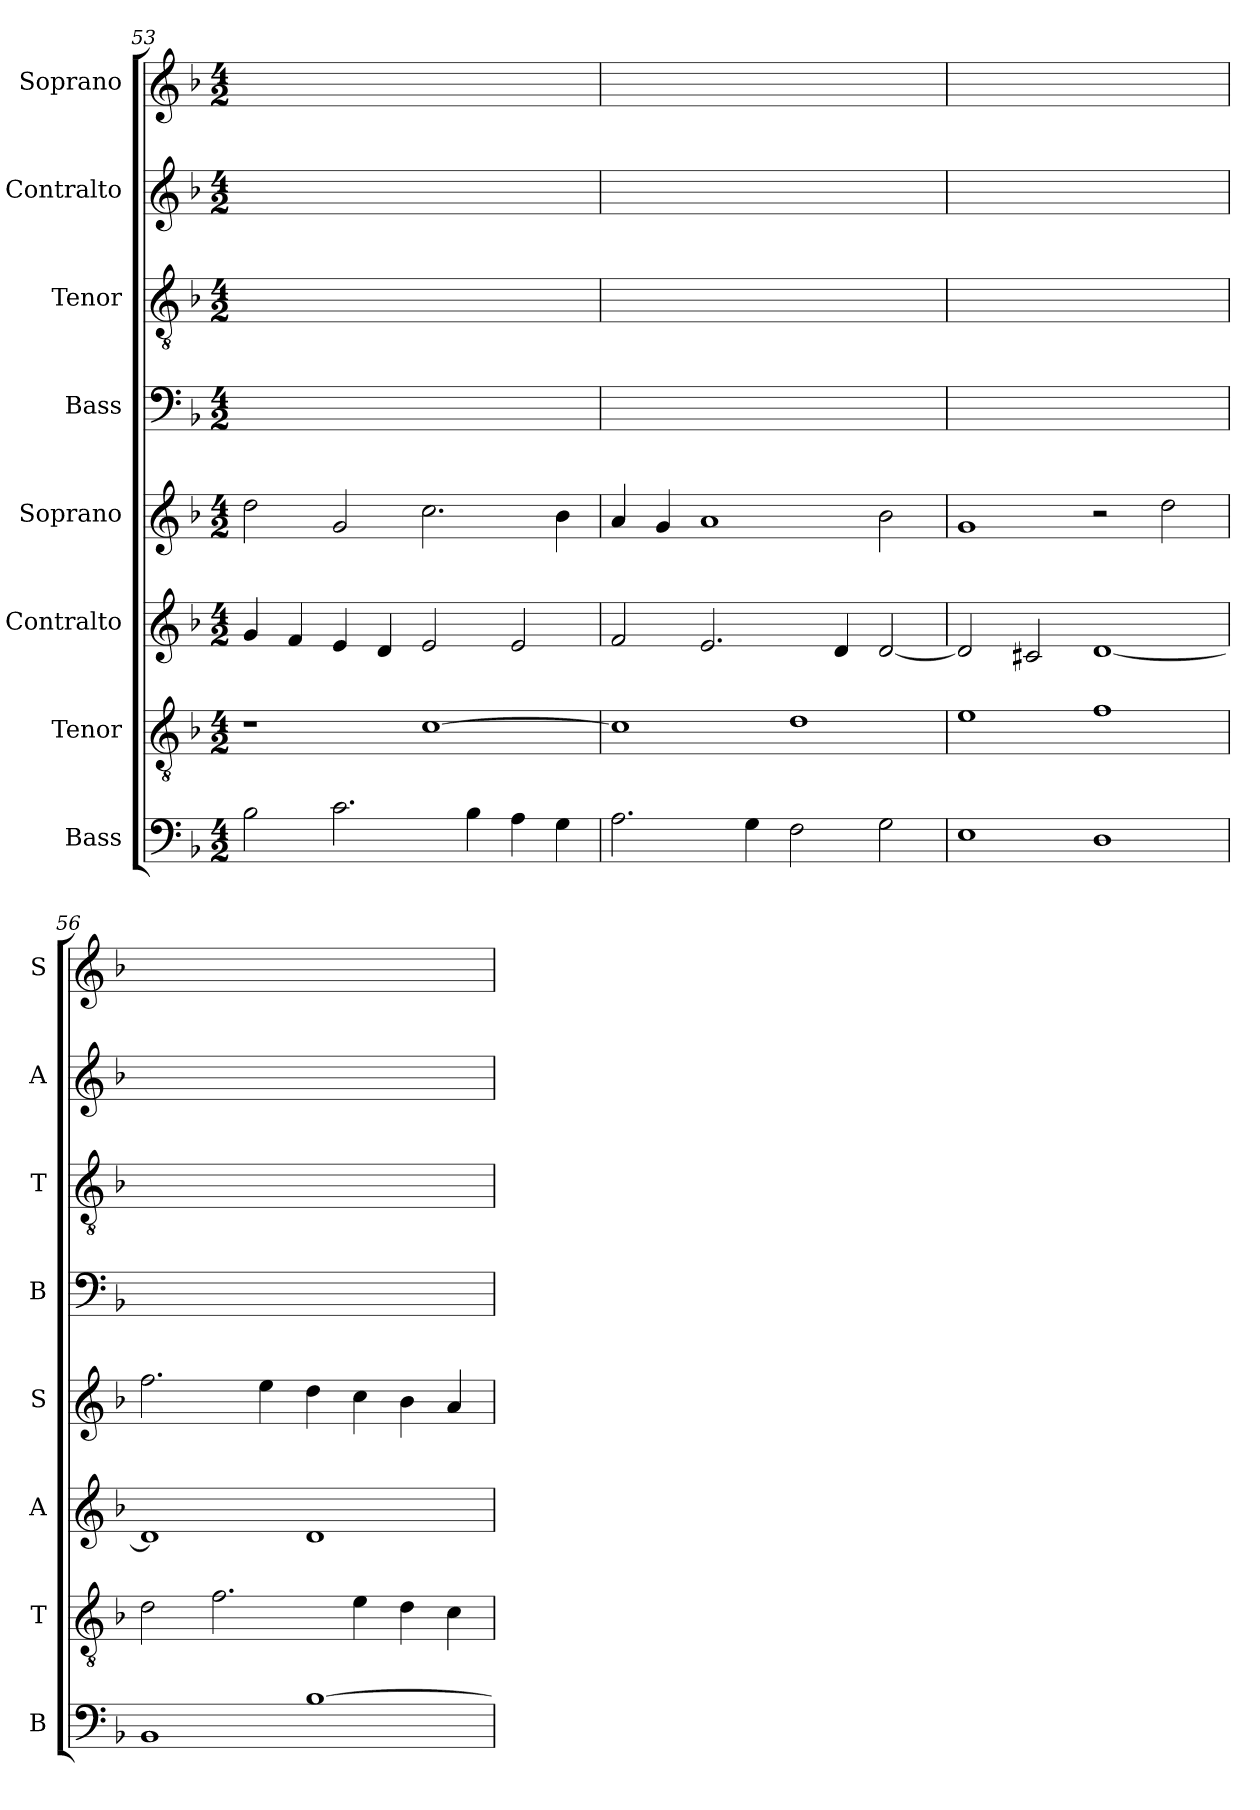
**kern	**kern	**kern	**kern	**kern	**kern	**kern	**kern
*part8	*part7	*part6	*part5	*part4	*part3	*part2	*part1
*staff8	*staff7	*staff6	*staff5	*staff4	*staff3	*staff2	*staff1
*I"Bass	*I"Tenor	*I"Contralto	*I"Soprano	*I"Bass	*I"Tenor	*I"Contralto	*I"Soprano
*I'B	*I'T	*I'A	*I'S	*I'B	*I'T	*I'A	*I'S
*clefF4	*clefGv2	*clefG2	*clefG2	*clefF4	*clefGv2	*clefG2	*clefG2
*k[b-]	*k[b-]	*k[b-]	*k[b-]	*k[b-]	*k[b-]	*k[b-]	*k[b-]
*G:dor	*G:dor	*G:dor	*G:dor	*G:dor	*G:dor	*G:dor	*G:dor
*M4/2	*M4/2	*M4/2	*M4/2	*M4/2	*M4/2	*M4/2	*M4/2
=53	=53	=53	=53	=53	=53	=53	=53
2B-	1r	4g	2dd	0ryy	0ryy	0ryy	0ryy
.	.	4f	.	.	.	.	.
2.c	.	4e	2g	.	.	.	.
.	.	4d	.	.	.	.	.
.	[1c	2e	2.cc	.	.	.	.
4B-	.	.	.	.	.	.	.
4A	.	2e	.	.	.	.	.
4G	.	.	4b-	.	.	.	.
=54	=54	=54	=54	=54	=54	=54	=54
2.A	1c]	2f	4a	0ryy	0ryy	0ryy	0ryy
.	.	.	4g	.	.	.	.
.	.	2.e	1a	.	.	.	.
4G	.	.	.	.	.	.	.
2F	1d	.	.	.	.	.	.
.	.	4d	.	.	.	.	.
2G	.	[2d	2b-	.	.	.	.
=55	=55	=55	=55	=55	=55	=55	=55
1E	1e	2d]	1g	0ryy	0ryy	0ryy	0ryy
.	.	2c#X	.	.	.	.	.
1D	1f	[1d	2r	.	.	.	.
.	.	.	2dd	.	.	.	.
=56	=56	=56	=56	=56	=56	=56	=56
1BB-	2d	1d]	2.ff	0ryy	0ryy	0ryy	0ryy
.	2.f	.	.	.	.	.	.
.	.	.	4ee	.	.	.	.
[1B-	.	1d	4dd	.	.	.	.
.	4e	.	4cc	.	.	.	.
.	4d	.	4b-	.	.	.	.
.	4c	.	4a	.	.	.	.
=	=	=	=	=	=	=	=
*-	*-	*-	*-	*-	*-	*-	*-
